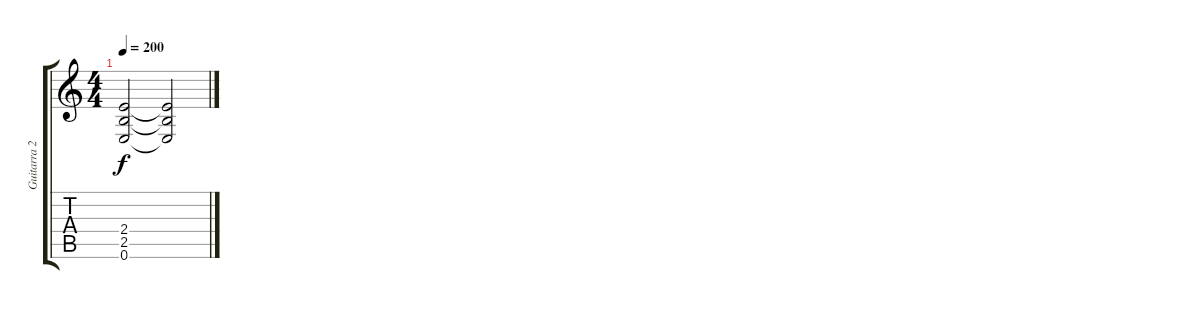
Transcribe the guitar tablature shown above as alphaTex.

\track ("Guitarra 2" "Guitarra 2") {instrument overdrivenguitar}
\staff {score tabs}
\tuning (E4 B3 G3 D3 A2 E2) {hide}
\ts (4 4)
\tempo 200
\clef g2
\ks c
(2.4{t} 2.5{t} 0.6{t}).2{dy f volume 8} (2.4{t} 2.5{t} 0.6{t}).2{volume 7}
